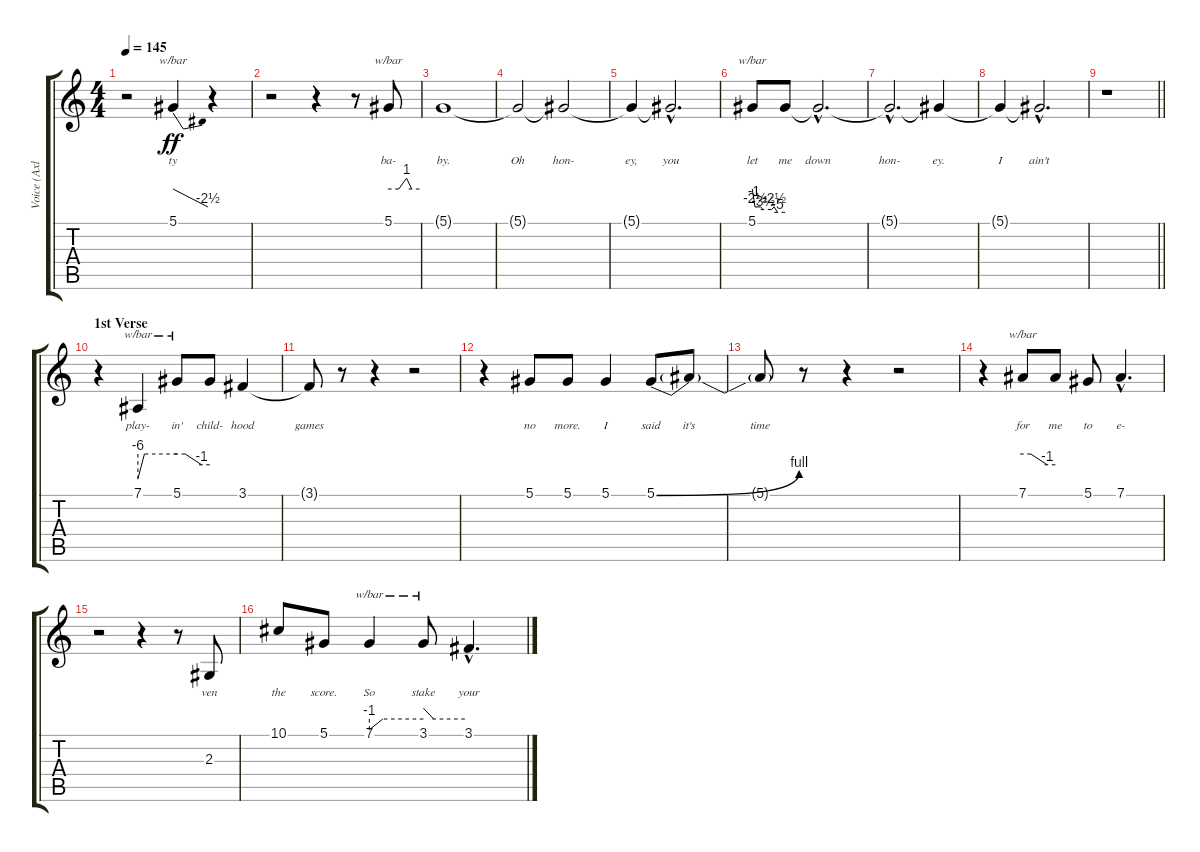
\track ("Voice (Axl)" "Voice (Axl") {instrument lead2sawtooth}
\staff {score tabs}
\tuning (Eb4 Bb3 Gb3 Db3 Ab2 Eb2) {hide}
\ts (4 4)
\tempo 145
\clef g2
\ks c
r.2{dy ff} 5.1.4{tbe (dive default 0 0 60 -10) lyrics (0 "ty") lyrics (1 "") lyrics (2 "") lyrics (3 "") lyrics (4 "")} r.4 |
r.2 r.4 r.8 5.1.8{tbe (custom default 0 0 20 0 35 4 45 0 60 0) lyrics (0 "ba-") lyrics (1 "") lyrics (2 "") lyrics (3 "") lyrics (4 "")} |
5.1{t}.1{lyrics (0 "by.") lyrics (1 "") lyrics (2 "") lyrics (3 "") lyrics (4 "")} |
5.1{t}.2{lyrics (0 "Oh") lyrics (1 "") lyrics (2 "") lyrics (3 "") lyrics (4 "")} 5.1{t}.2{lyrics (0 "hon-") lyrics (1 "") lyrics (2 "") lyrics (3 "") lyrics (4 "")} |
5.1{t}.4{lyrics (0 "ey,") lyrics (1 "") lyrics (2 "") lyrics (3 "") lyrics (4 "")} 5.1{hac t}.2{d lyrics (0 "you") lyrics (1 "") lyrics (2 "") lyrics (3 "") lyrics (4 "")} |
5.1.8{tbe (custom default 0 0 3 -4 5 -10 15 -10 20 -14 35 -14 40 -10 46 -20 60 -20) lyrics (0 "let") lyrics (1 "") lyrics (2 "") lyrics (3 "") lyrics (4 "")} 5.1{t}.8{lyrics (0 "me") lyrics (1 "") lyrics (2 "") lyrics (3 "") lyrics (4 "")} 5.1{hac t}.2{d lyrics (0 "down") lyrics (1 "") lyrics (2 "") lyrics (3 "") lyrics (4 "")} |
5.1{hac t}.2{d lyrics (0 "hon-") lyrics (1 "") lyrics (2 "") lyrics (3 "") lyrics (4 "")} 5.1{t}.4{lyrics (0 "ey.") lyrics (1 "") lyrics (2 "") lyrics (3 "") lyrics (4 "")} |
5.1{t}.4{lyrics (0 "I") lyrics (1 "") lyrics (2 "") lyrics (3 "") lyrics (4 "")} 5.1{hac t}.2{d lyrics (0 "ain't") lyrics (1 "") lyrics (2 "") lyrics (3 "") lyrics (4 "")} |
\barLineRight lightlight
r.1 |
\section ("" "1st Verse")
r.4 7.1.4{tbe (custom default 0 -24 10 0 60 0) lyrics (0 "play-") lyrics (1 "") lyrics (2 "") lyrics (3 "") lyrics (4 "")} 5.1.8{tbe (custom default 0 0 15 0 45 -4 60 -4) lyrics (0 "in'") lyrics (1 "") lyrics (2 "") lyrics (3 "") lyrics (4 "")} 5.1{t}.8{lyrics (0 "child-") lyrics (1 "") lyrics (2 "") lyrics (3 "") lyrics (4 "")} 3.1.4{lyrics (0 "hood") lyrics (1 "") lyrics (2 "") lyrics (3 "") lyrics (4 "")} |
3.1{t}.8{lyrics (0 "games") lyrics (1 "") lyrics (2 "") lyrics (3 "") lyrics (4 "")} r.8 r.4 r.2 |
r.4 5.1.8{lyrics (0 "no") lyrics (1 "") lyrics (2 "") lyrics (3 "") lyrics (4 "")} 5.1.8{lyrics (0 "more.") lyrics (1 "") lyrics (2 "") lyrics (3 "") lyrics (4 "")} 5.1.4{lyrics (0 "I") lyrics (1 "") lyrics (2 "") lyrics (3 "") lyrics (4 "")} 5.1{be (bend 0 0 60 4)}.8{lyrics (0 "said") lyrics (1 "") lyrics (2 "") lyrics (3 "") lyrics (4 "")} 5.1{t}.8{lyrics (0 "it's") lyrics (1 "") lyrics (2 "") lyrics (3 "") lyrics (4 "")} |
5.1{t}.8{lyrics (0 "time") lyrics (1 "") lyrics (2 "") lyrics (3 "") lyrics (4 "")} r.8 r.4 r.2 |
r.4 7.1.8{tbe (custom default 0 0 15 0 45 -4 60 -4) lyrics (0 "for") lyrics (1 "") lyrics (2 "") lyrics (3 "") lyrics (4 "")} 7.1{t}.8{lyrics (0 "me") lyrics (1 "") lyrics (2 "") lyrics (3 "") lyrics (4 "")} 5.1.8{lyrics (0 "to") lyrics (1 "") lyrics (2 "") lyrics (3 "") lyrics (4 "")} 7.1{hac}.4{d lyrics (0 "e-") lyrics (1 "") lyrics (2 "") lyrics (3 "") lyrics (4 "")} |
r.2 r.4 r.8 2.3.8{lyrics (0 "ven") lyrics (1 "") lyrics (2 "") lyrics (3 "") lyrics (4 "")} |
10.1.8{lyrics (0 "the") lyrics (1 "") lyrics (2 "") lyrics (3 "") lyrics (4 "")} 5.1.8{lyrics (0 "score.") lyrics (1 "") lyrics (2 "") lyrics (3 "") lyrics (4 "")} 7.1.4{tbe (custom default 0 -4 15 0 60 0) lyrics (0 "So") lyrics (1 "") lyrics (2 "") lyrics (3 "") lyrics (4 "")} 3.1.8{tbe (custom default 0 4 15 0 60 0) lyrics (0 "stake") lyrics (1 "") lyrics (2 "") lyrics (3 "") lyrics (4 "")} 3.1{hac}.4{d lyrics (0 "your") lyrics (1 "") lyrics (2 "") lyrics (3 "") lyrics (4 "")}
